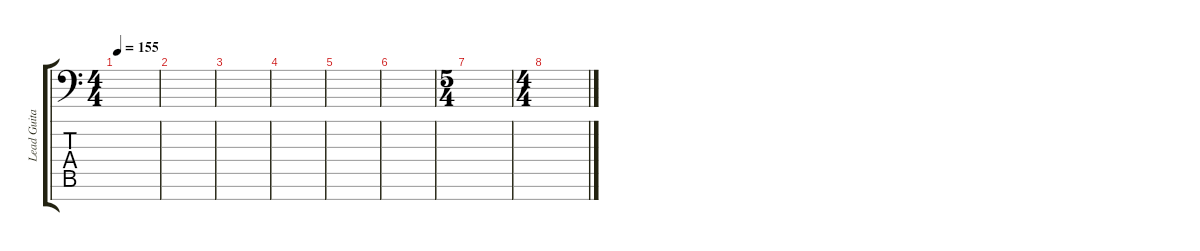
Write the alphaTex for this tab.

\track ("Lead Guitar" "Lead Guita") {instrument overdrivenguitar}
\staff {score tabs}
\tuning (E4 B3 G3 D3 A2 E2 C-1) {hide}
\ts (4 4)
\tempo 155
\clef f4
\ks c
|
|
|
|
|
|
\ts (5 4)
|
\ts (4 4)
